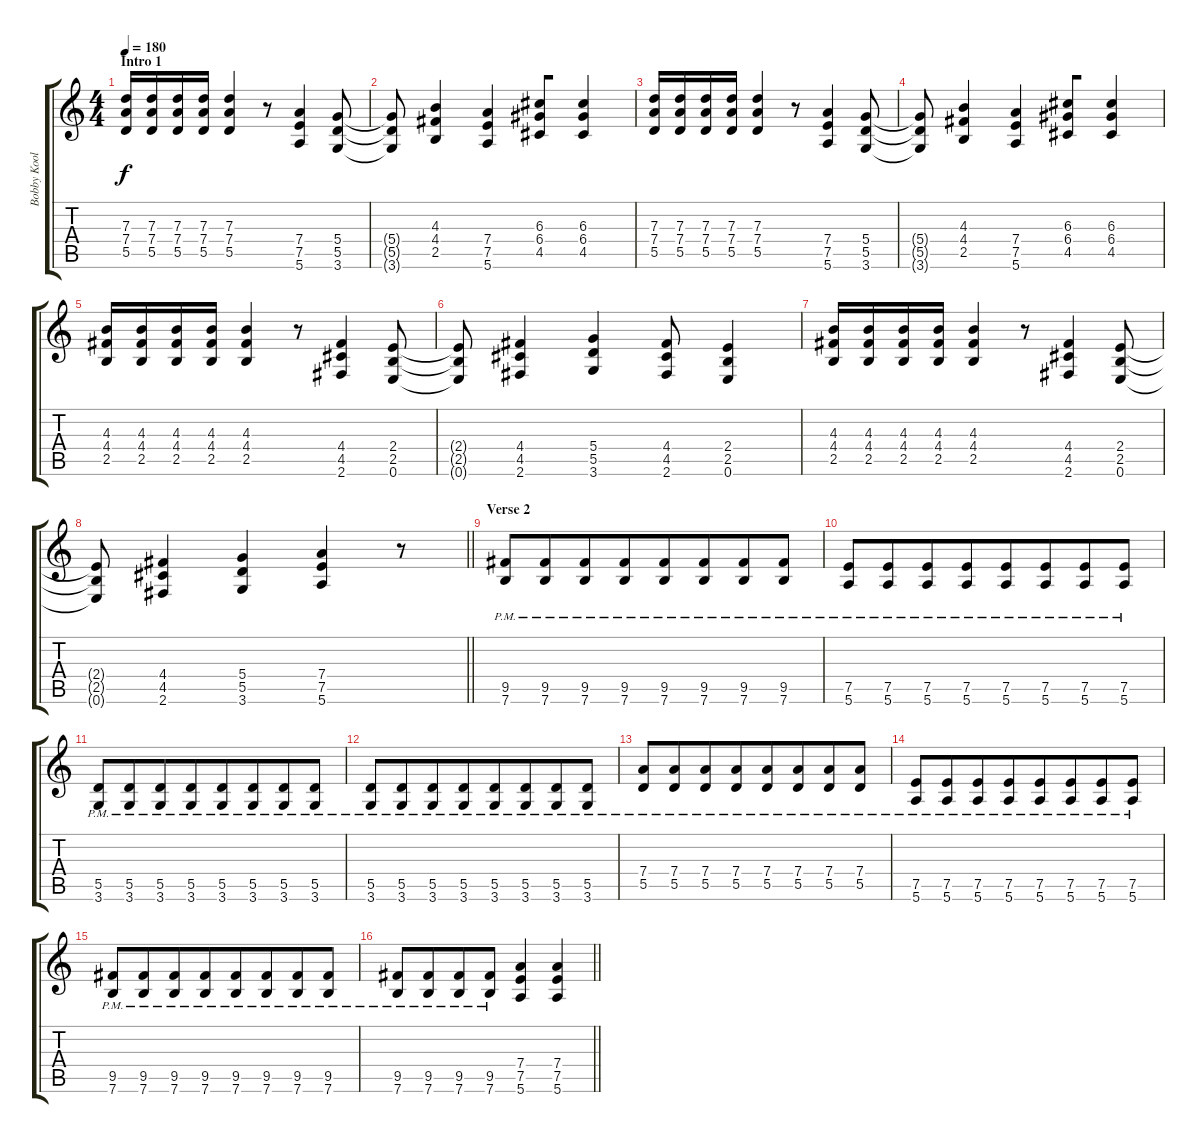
\track ("Bobby Kool (Guitar)" "Bobby Kool") {instrument distortionguitar}
\staff {score tabs}
\tuning (E4 B3 G3 D3 A2 E2) {hide}
\ts (4 4)
\section ("" "Intro 1")
\tempo 180
\clef g2
\ks c
(7.3 7.4 5.5).16{dy f} (7.3 7.4 5.5).16 (7.3 7.4 5.5).16 (7.3 7.4 5.5).16 (7.3 7.4 5.5).4 r.8 (7.4 7.5 5.6).4 (5.4 5.5 3.6).8 |
(5.4{t} 5.5{t} 3.6{t}).8 (4.3 4.4 2.5).4 (7.4 7.5 5.6).4 (6.3 6.4 4.5).8{beam merge} (6.3 6.4 4.5).4 |
(7.3 7.4 5.5).16 (7.3 7.4 5.5).16 (7.3 7.4 5.5).16 (7.3 7.4 5.5).16 (7.3 7.4 5.5).4 r.8 (7.4 7.5 5.6).4 (5.4 5.5 3.6).8 |
(5.4{t} 5.5{t} 3.6{t}).8 (4.3 4.4 2.5).4 (7.4 7.5 5.6).4 (6.3 6.4 4.5).8{beam merge} (6.3 6.4 4.5).4 |
(4.3 4.4 2.5).16 (4.3 4.4 2.5).16 (4.3 4.4 2.5).16 (4.3 4.4 2.5).16 (4.3 4.4 2.5).4 r.8 (4.4 4.5 2.6).4 (2.4 2.5 0.6).8 |
(2.4{t} 2.5{t} 0.6{t}).8 (4.4 4.5 2.6).4 (5.4 5.5 3.6).4 (4.4 4.5 2.6).8 (2.4 2.5 0.6).4 |
(4.3 4.4 2.5).16 (4.3 4.4 2.5).16 (4.3 4.4 2.5).16 (4.3 4.4 2.5).16 (4.3 4.4 2.5).4 r.8 (4.4 4.5 2.6).4 (2.4 2.5 0.6).8 |
\barLineRight lightlight
(2.4{t} 2.5{t} 0.6{t}).8 (4.4 4.5 2.6).4 (5.4 5.5 3.6).4 (7.4 7.5 5.6).4 r.8 |
\section ("" "Verse 2")
(9.5{pm} 7.6{pm}).8{beam merge} (9.5{pm} 7.6{pm}).8{beam merge} (9.5{pm} 7.6{pm}).8{beam merge} (9.5{pm} 7.6{pm}).8{beam merge} (9.5{pm} 7.6{pm}).8{beam merge} (9.5{pm} 7.6{pm}).8{beam merge} (9.5{pm} 7.6{pm}).8{beam merge} (9.5{pm} 7.6{pm}).8 |
(7.5{pm} 5.6{pm}).8{beam merge} (7.5{pm} 5.6{pm}).8{beam merge} (7.5{pm} 5.6{pm}).8{beam merge} (7.5{pm} 5.6{pm}).8{beam merge} (7.5{pm} 5.6{pm}).8{beam merge} (7.5{pm} 5.6{pm}).8{beam merge} (7.5{pm} 5.6{pm}).8{beam merge} (7.5{pm} 5.6{pm}).8 |
(5.5{pm} 3.6{pm}).8{beam merge} (5.5{pm} 3.6{pm}).8{beam merge} (5.5{pm} 3.6{pm}).8{beam merge} (5.5{pm} 3.6{pm}).8{beam merge} (5.5{pm} 3.6{pm}).8{beam merge} (5.5{pm} 3.6{pm}).8{beam merge} (5.5{pm} 3.6{pm}).8{beam merge} (5.5{pm} 3.6{pm}).8 |
(5.5{pm} 3.6{pm}).8{beam merge} (5.5{pm} 3.6{pm}).8{beam merge} (5.5{pm} 3.6{pm}).8{beam merge} (5.5{pm} 3.6{pm}).8{beam merge} (5.5{pm} 3.6{pm}).8{beam merge} (5.5{pm} 3.6{pm}).8{beam merge} (5.5{pm} 3.6{pm}).8{beam merge} (5.5{pm} 3.6{pm}).8 |
(7.4{pm} 5.5{pm}).8{beam merge} (7.4{pm} 5.5{pm}).8{beam merge} (7.4{pm} 5.5{pm}).8{beam merge} (7.4{pm} 5.5{pm}).8{beam merge} (7.4{pm} 5.5{pm}).8{beam merge} (7.4{pm} 5.5{pm}).8{beam merge} (7.4{pm} 5.5{pm}).8{beam merge} (7.4{pm} 5.5{pm}).8 |
(7.5{pm} 5.6{pm}).8{beam merge} (7.5{pm} 5.6{pm}).8{beam merge} (7.5{pm} 5.6{pm}).8{beam merge} (7.5{pm} 5.6{pm}).8{beam merge} (7.5{pm} 5.6{pm}).8{beam merge} (7.5{pm} 5.6{pm}).8{beam merge} (7.5{pm} 5.6{pm}).8{beam merge} (7.5{pm} 5.6{pm}).8 |
(9.5{pm} 7.6{pm}).8{beam merge} (9.5{pm} 7.6{pm}).8{beam merge} (9.5{pm} 7.6{pm}).8{beam merge} (9.5{pm} 7.6{pm}).8{beam merge} (9.5{pm} 7.6{pm}).8{beam merge} (9.5{pm} 7.6{pm}).8{beam merge} (9.5{pm} 7.6{pm}).8{beam merge} (9.5{pm} 7.6{pm}).8 |
\barLineRight lightlight
(9.5{pm} 7.6{pm}).8{beam merge} (9.5{pm} 7.6{pm}).8{beam merge} (9.5{pm} 7.6{pm}).8{beam merge} (9.5{pm} 7.6{pm}).8 (7.4 7.5 5.6).4 (7.4 7.5 5.6).4
